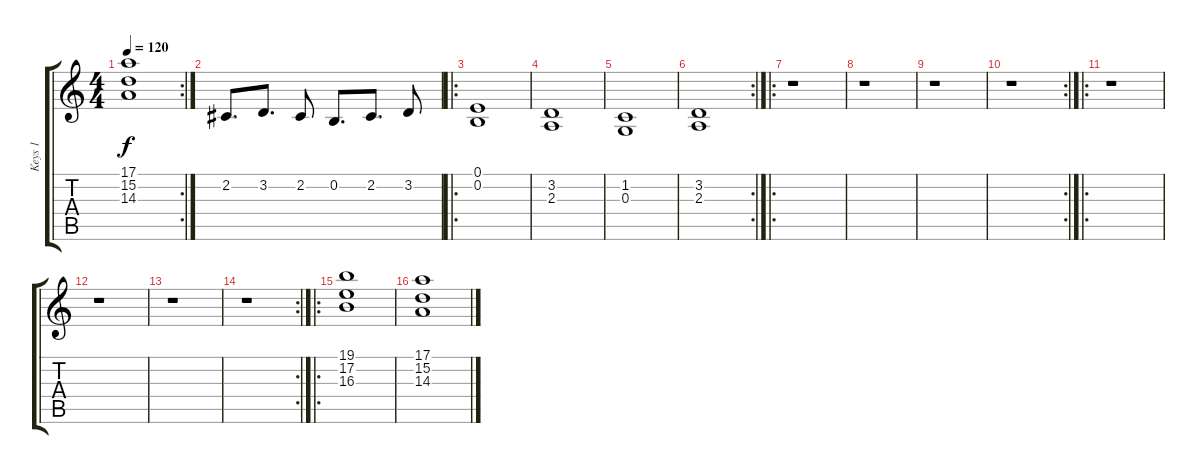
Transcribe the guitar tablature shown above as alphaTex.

\track ("Keys 1" "Keys 1") {instrument stringensemble1}
\staff {score tabs}
\tuning (E4 B3 G3 D3 A2 E2) {hide}
\rc 2
\ts (4 4)
\tempo 120
\clef g2
\ks c
(17.1 15.2 14.3).1{dy f} |
2.2.8{d} 3.2.8{d} 2.2.8 0.2.8{d} 2.2.8{d} 3.2.8 |
\ro
(0.1 0.2).1 |
(3.2 2.3).1 |
(1.2 0.3).1 |
\rc 2
(3.2 2.3).1 |
\ro
r.1 |
r.1 |
r.1 |
\rc 2
r.1 |
\ro
r.1 |
r.1 |
r.1 |
\rc 2
r.1 |
\ro
(19.1 17.2 16.3).1 |
(17.1 15.2 14.3).1
